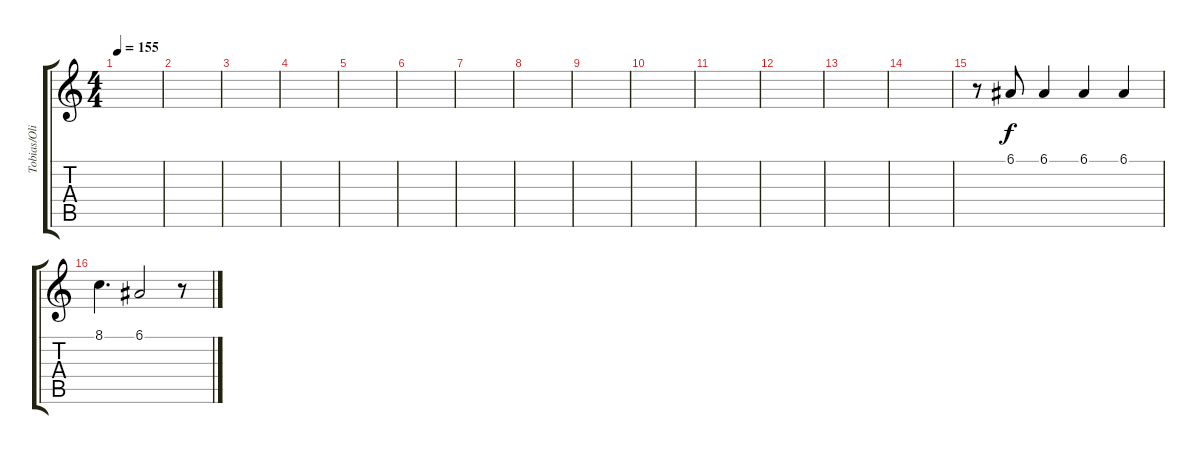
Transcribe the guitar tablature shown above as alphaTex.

\track ("Tobias/Oliver" "Tobias/Oli") {instrument lead2sawtooth}
\staff {score tabs}
\tuning (E4 B3 G3 D3 A2 E2) {hide}
\ts (4 4)
\tempo 155
\clef g2
\ks c
|
|
|
|
|
|
|
|
|
|
|
|
|
|
r.8 6.1.8 6.1.4 6.1.4 6.1.4 |
8.1.4{d} 6.1.2 r.8
